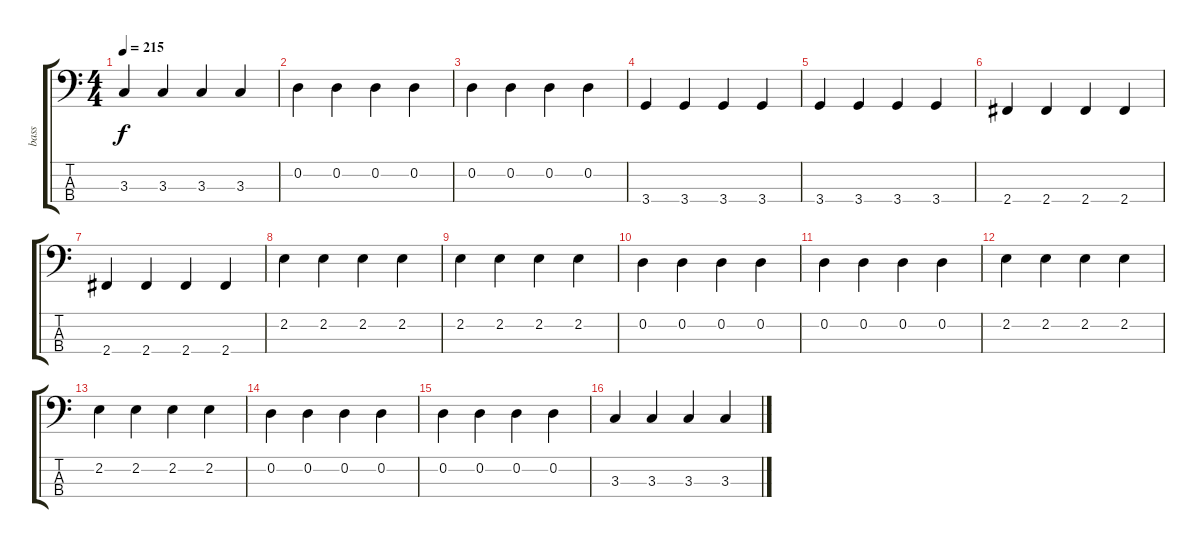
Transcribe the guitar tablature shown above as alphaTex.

\track ("bass" "bass") {instrument electricbasspick}
\staff {score tabs}
\tuning (G2 D2 A1 E1) {hide}
\ts (4 4)
\tempo 215
\clef f4
\ks c
3.3.4{dy f} 3.3.4 3.3.4 3.3.4 |
0.2.4 0.2.4 0.2.4 0.2.4 |
0.2.4 0.2.4 0.2.4 0.2.4 |
3.4.4 3.4.4 3.4.4 3.4.4 |
3.4.4 3.4.4 3.4.4 3.4.4 |
2.4.4 2.4.4 2.4.4 2.4.4 |
2.4.4 2.4.4 2.4.4 2.4.4 |
2.2.4 2.2.4 2.2.4 2.2.4 |
2.2.4 2.2.4 2.2.4 2.2.4 |
0.2.4 0.2.4 0.2.4 0.2.4 |
0.2.4 0.2.4 0.2.4 0.2.4 |
2.2.4 2.2.4 2.2.4 2.2.4 |
2.2.4 2.2.4 2.2.4 2.2.4 |
0.2.4 0.2.4 0.2.4 0.2.4 |
0.2.4 0.2.4 0.2.4 0.2.4 |
3.3.4 3.3.4 3.3.4 3.3.4
